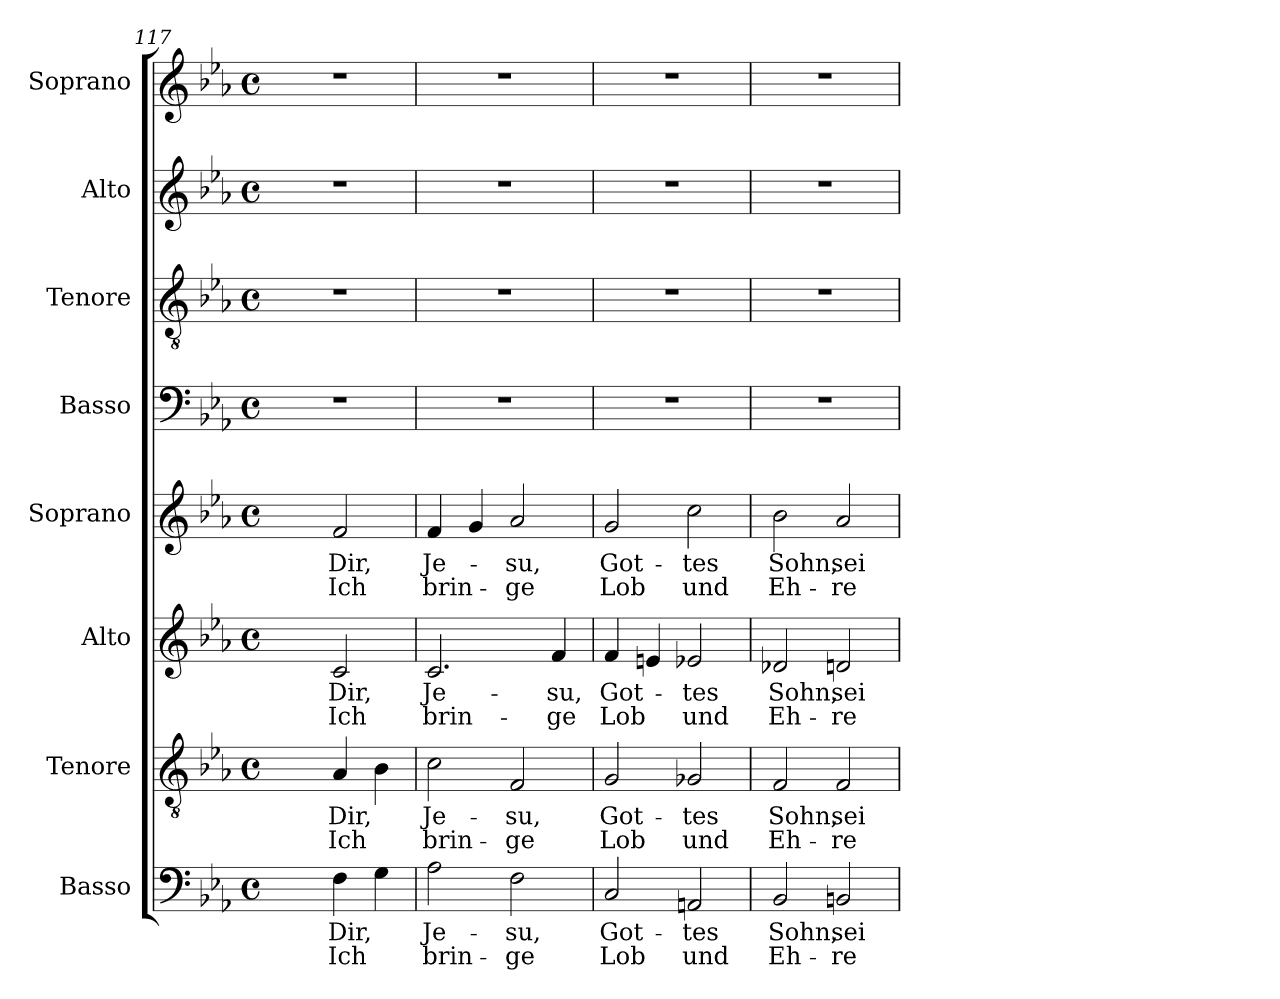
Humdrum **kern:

**kern	**text	**text	**kern	**text	**text	**kern	**text	**text	**kern	**text	**text	**kern	**kern	**kern	**kern
*part8	*part8	*part8	*part7	*part7	*part7	*part6	*part6	*part6	*part5	*part5	*part5	*part4	*part3	*part2	*part1
*staff8	*staff8	*staff8	*staff7	*staff7	*staff7	*staff6	*staff6	*staff6	*staff5	*staff5	*staff5	*staff4	*staff3	*staff2	*staff1
*I"Basso	*	*	*I"Tenore	*	*	*I"Alto	*	*	*I"Soprano	*	*	*I"Basso	*I"Tenore	*I"Alto	*I"Soprano
*I'B	*	*	*I'T	*	*	*I'A	*	*	*I'S	*	*	*I'B	*I'T	*I'A	*I'S
!!LO:PB:g=z
*clefF4	*	*	*clefGv2	*	*	*clefG2	*	*	*clefG2	*	*	*clefF4	*clefGv2	*clefG2	*clefG2
*k[b-e-a-]	*	*	*k[b-e-a-]	*	*	*k[b-e-a-]	*	*	*k[b-e-a-]	*	*	*k[b-e-a-]	*k[b-e-a-]	*k[b-e-a-]	*k[b-e-a-]
*E-:	*	*	*E-:	*	*	*E-:	*	*	*E-:	*	*	*E-:	*E-:	*E-:	*E-:
*M4/4	*	*	*M4/4	*	*	*M4/4	*	*	*M4/4	*	*	*M4/4	*M4/4	*M4/4	*M4/4
*met(c)	*	*	*met(c)	*	*	*met(c)	*	*	*met(c)	*	*	*met(c)	*met(c)	*met(c)	*met(c)
=117	=117	=117	=117	=117	=117	=117	=117	=117	=117	=117	=117	=117	=117	=117	=117
2ryy	.	.	2ryy	.	.	2ryy	.	.	2ryy	.	.	1r	1r	1r	1r
4F\	Dir,	Ich	4A-/	Dir,	Ich	2c/	Dir,	Ich	2f/	Dir,	Ich	.	.	.	.
4G\	.	.	4B-\	.	.	.	.	.	.	.	.	.	.	.	.
=118	=118	=118	=118	=118	=118	=118	=118	=118	=118	=118	=118	=118	=118	=118	=118
2A-\	Je-	brin-	2c\	Je-	brin-	2.c/	Je-	brin-	4f/	Je-	brin-	1r	1r	1r	1r
.	.	.	.	.	.	.	.	.	4g/	.	.	.	.	.	.
2F\	-su,	-ge	2F/	-su,	-ge	.	.	.	2a-/	-su,	-ge	.	.	.	.
.	.	.	.	.	.	4f/	-su,	-ge	.	.	.	.	.	.	.
=119	=119	=119	=119	=119	=119	=119	=119	=119	=119	=119	=119	=119	=119	=119	=119
2C/	Got-	Lob	2G/	Got-	Lob	4f/	Got-	Lob	2g/	Got-	Lob	1r	1r	1r	1r
.	.	.	.	.	.	4en/	.	.	.	.	.	.	.	.	.
2AAn/	-tes	und	2G-X/	-tes	und	2e-X/	-tes	und	2cc\	-tes	und	.	.	.	.
=120	=120	=120	=120	=120	=120	=120	=120	=120	=120	=120	=120	=120	=120	=120	=120
2BB-/	Sohn,	Eh-	2F/	Sohn,	Eh-	2d-X/	Sohn,	Eh-	2b-\	Sohn,	Eh-	1r	1r	1r	1r
2BBn/	sei	-re	2F/	sei	-re	2dn/	sei	-re	2a-/	sei	-re	.	.	.	.
=	=	=	=	=	=	=	=	=	=	=	=	=	=	=	=
*-	*-	*-	*-	*-	*-	*-	*-	*-	*-	*-	*-	*-	*-	*-	*-
